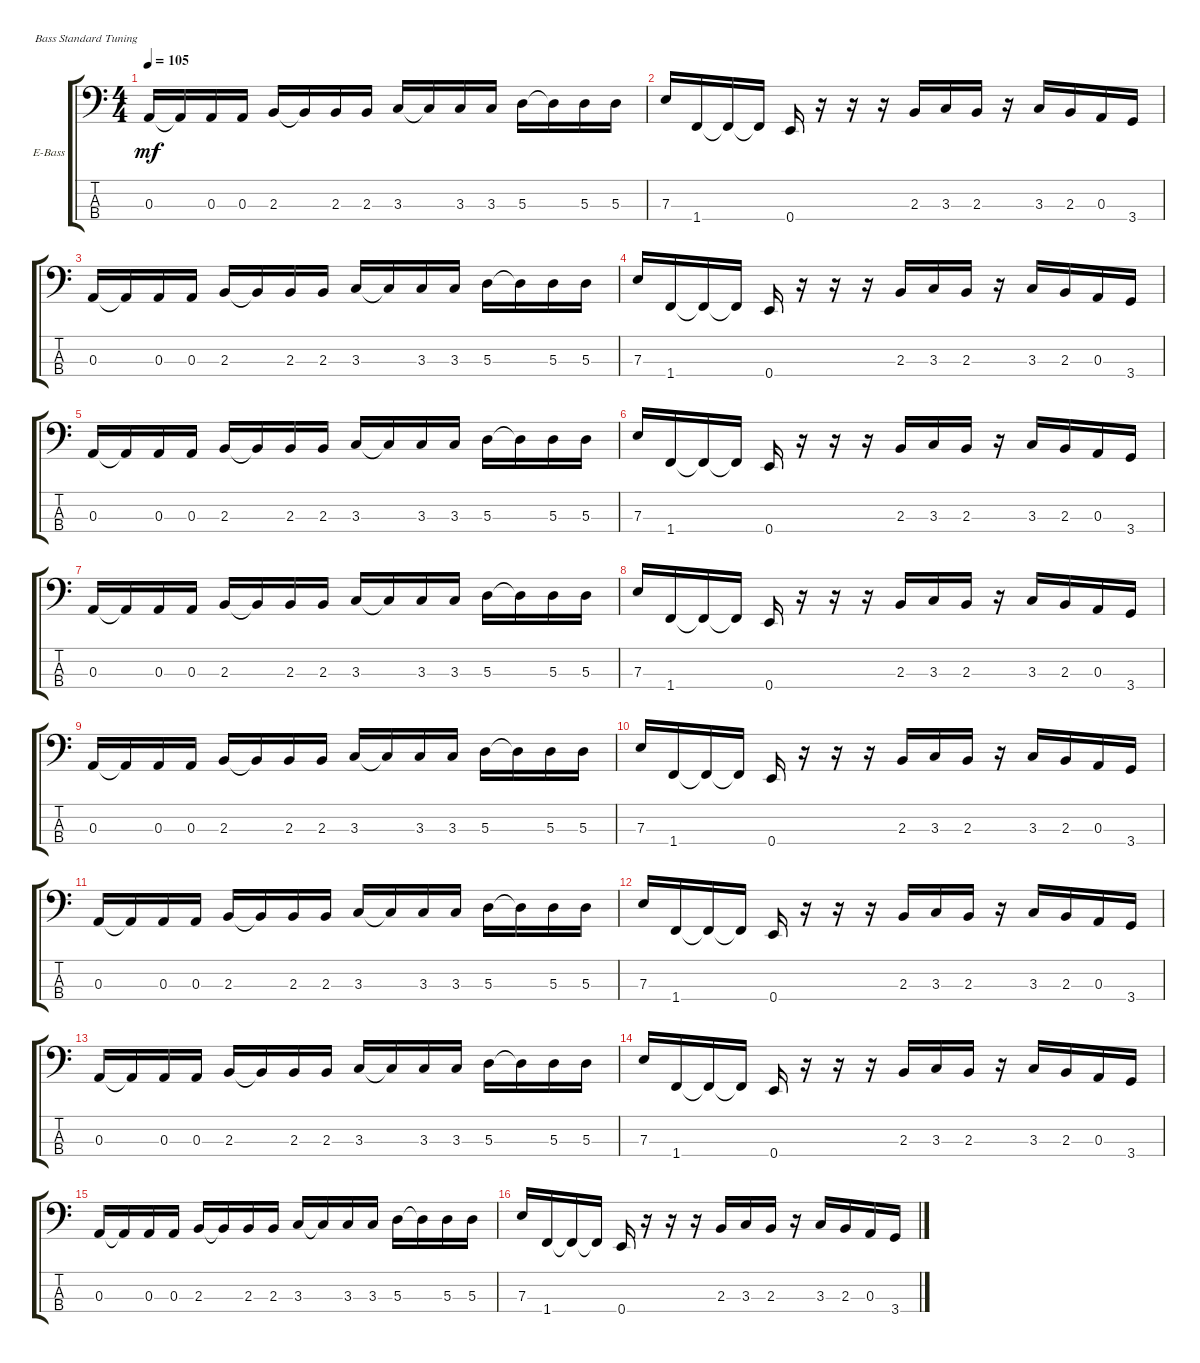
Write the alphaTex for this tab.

\defaultSystemsLayout 4
\bracketExtendMode groupsimilarinstruments
\firstSystemTrackNameOrientation horizontal
\otherSystemsTrackNameOrientation horizontal
\track ("Anthony Jackson" "E-Bass") {instrument electricbassfinger}
\staff {score tabs}
\tuning (G2 D2 A1 E1)
\ts (4 4)
\tempo 105
\clef f4
\ks c
0.3.16{dy mf} 0.3{t}.16 0.3.16 0.3.16 2.3.16 2.3{t}.16 2.3.16 2.3.16 3.3.16 3.3{t}.16 3.3.16 3.3.16 5.3.16 5.3{t}.16 5.3.16 5.3.16 |
7.3.16 1.4.16 1.4{t}.16 1.4{t}.16 0.4.16 r.16 r.16 r.16 2.3.16 3.3.16 2.3.16 r.16 3.3.16 2.3.16 0.3.16 3.4.16 |
0.3.16 0.3{t}.16 0.3.16 0.3.16 2.3.16 2.3{t}.16 2.3.16 2.3.16 3.3.16 3.3{t}.16 3.3.16 3.3.16 5.3.16 5.3{t}.16 5.3.16 5.3.16 |
7.3.16 1.4.16 1.4{t}.16 1.4{t}.16 0.4.16 r.16 r.16 r.16 2.3.16 3.3.16 2.3.16 r.16 3.3.16 2.3.16 0.3.16 3.4.16 |
0.3.16 0.3{t}.16 0.3.16 0.3.16 2.3.16 2.3{t}.16 2.3.16 2.3.16 3.3.16 3.3{t}.16 3.3.16 3.3.16 5.3.16 5.3{t}.16 5.3.16 5.3.16 |
7.3.16 1.4.16 1.4{t}.16 1.4{t}.16 0.4.16 r.16 r.16 r.16 2.3.16 3.3.16 2.3.16 r.16 3.3.16 2.3.16 0.3.16 3.4.16 |
0.3.16 0.3{t}.16 0.3.16 0.3.16 2.3.16 2.3{t}.16 2.3.16 2.3.16 3.3.16 3.3{t}.16 3.3.16 3.3.16 5.3.16 5.3{t}.16 5.3.16 5.3.16 |
7.3.16 1.4.16 1.4{t}.16 1.4{t}.16 0.4.16 r.16 r.16 r.16 2.3.16 3.3.16 2.3.16 r.16 3.3.16 2.3.16 0.3.16 3.4.16 |
0.3.16 0.3{t}.16 0.3.16 0.3.16 2.3.16 2.3{t}.16 2.3.16 2.3.16 3.3.16 3.3{t}.16 3.3.16 3.3.16 5.3.16 5.3{t}.16 5.3.16 5.3.16 |
7.3.16 1.4.16 1.4{t}.16 1.4{t}.16 0.4.16 r.16 r.16 r.16 2.3.16 3.3.16 2.3.16 r.16 3.3.16 2.3.16 0.3.16 3.4.16 |
0.3.16 0.3{t}.16 0.3.16 0.3.16 2.3.16 2.3{t}.16 2.3.16 2.3.16 3.3.16 3.3{t}.16 3.3.16 3.3.16 5.3.16 5.3{t}.16 5.3.16 5.3.16 |
7.3.16 1.4.16 1.4{t}.16 1.4{t}.16 0.4.16 r.16 r.16 r.16 2.3.16 3.3.16 2.3.16 r.16 3.3.16 2.3.16 0.3.16 3.4.16 |
0.3.16 0.3{t}.16 0.3.16 0.3.16 2.3.16 2.3{t}.16 2.3.16 2.3.16 3.3.16 3.3{t}.16 3.3.16 3.3.16 5.3.16 5.3{t}.16 5.3.16 5.3.16 |
7.3.16 1.4.16 1.4{t}.16 1.4{t}.16 0.4.16 r.16 r.16 r.16 2.3.16 3.3.16 2.3.16 r.16 3.3.16 2.3.16 0.3.16 3.4.16 |
0.3.16 0.3{t}.16 0.3.16 0.3.16 2.3.16 2.3{t}.16 2.3.16 2.3.16 3.3.16 3.3{t}.16 3.3.16 3.3.16 5.3.16 5.3{t}.16 5.3.16 5.3.16 |
7.3.16 1.4.16 1.4{t}.16 1.4{t}.16 0.4.16 r.16 r.16 r.16 2.3.16 3.3.16 2.3.16 r.16 3.3.16 2.3.16 0.3.16 3.4.16
